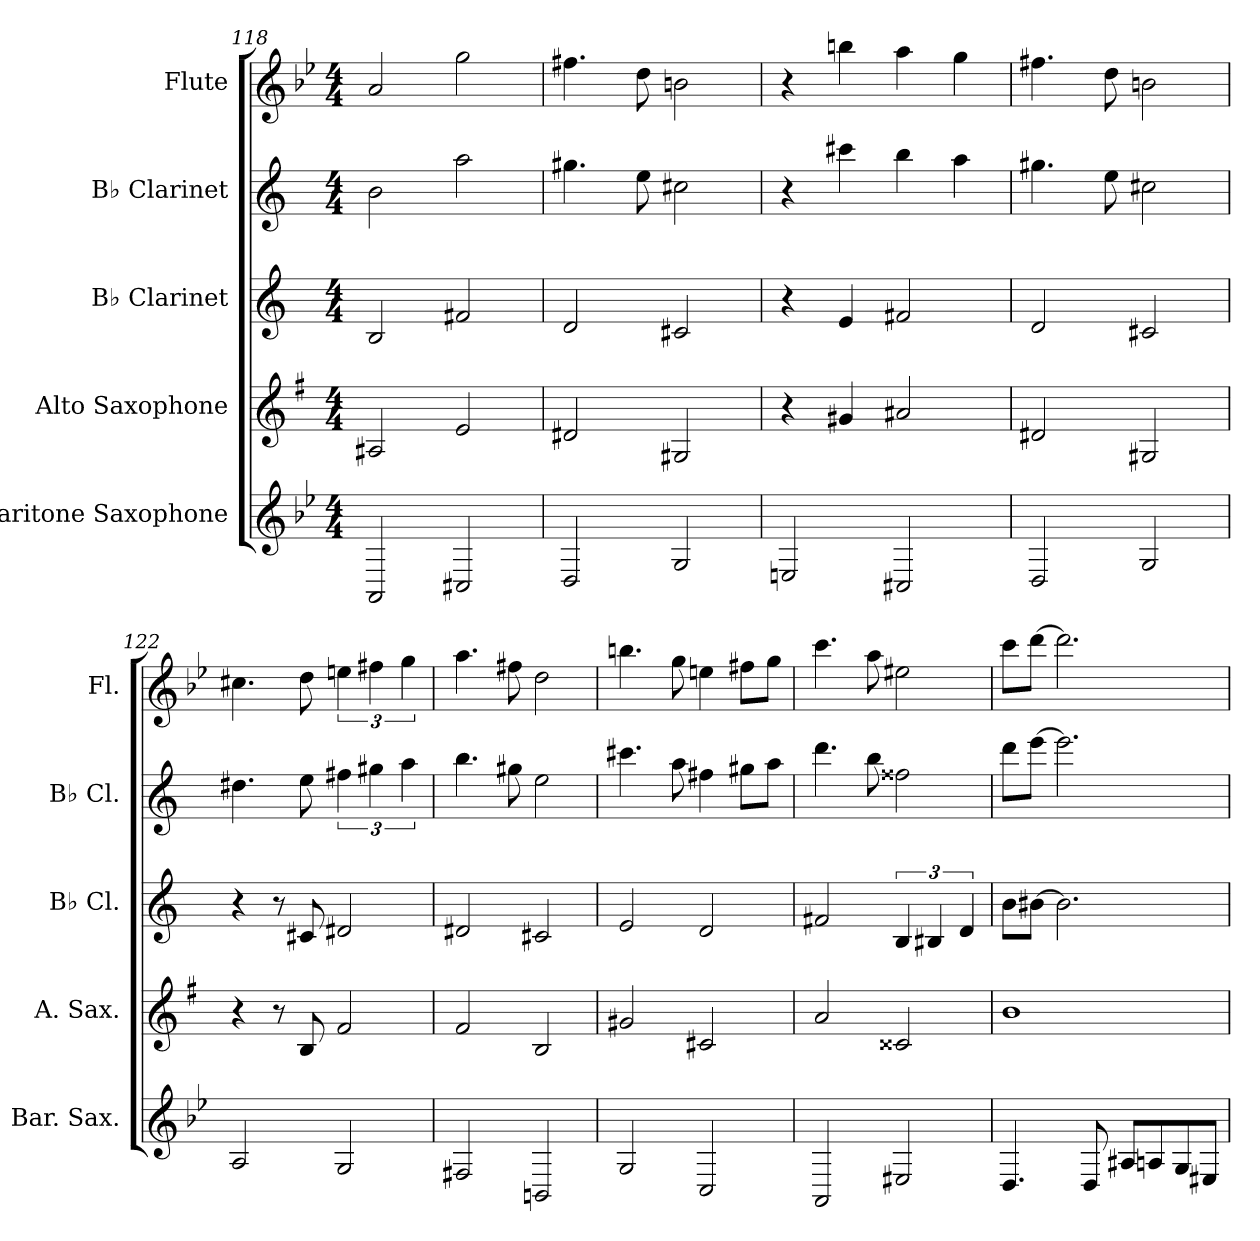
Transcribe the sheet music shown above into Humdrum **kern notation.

**kern	**kern	**kern	**kern	**kern
*part5	*part4	*part3	*part2	*part1
*staff5	*staff4	*staff3	*staff2	*staff1
*I"Baritone Saxophone	*I"Alto Saxophone	*I"B♭ Clarinet	*I"B♭ Clarinet	*I"Flute
*I'Bar. Sax.	*I'A. Sax.	*I'B♭ Cl.	*I'B♭ Cl.	*I'Fl.
*clefG2	*clefG2	*clefG2	*clefG2	*clefG2
*ITrd12c21	*ITrd5c9	*ITrd1c2	*ITrd1c2	*
*k[b-e-]	*k[b-e-]	*k[b-e-]	*k[b-e-]	*k[b-e-]
*M4/4	*M4/4	*M4/4	*M4/4	*M4/4
=118	=118	=118	=118	=118
2AAA/	2C#X/	2A/	2a\	2a/
2CC#X/	2G/	2en/	2gg\	2gg\
=119	=119	=119	=119	=119
2DD/	2F#X/	2c/	4.ff#X\	4.ff#X\
.	.	.	8dd\	8dd\
2GG/	2BBn/	2Bn/	2bn\	2bn\
!!LO:PB:g=z
=120	=120	=120	=120	=120
2EEn/	4r	4r	4r	4r
.	4Bn/	4d/	4bbn\	4bbn\
2CC#X/	2c#X/	2en/	4aa\	4aa\
.	.	.	4gg\	4gg\
=121	=121	=121	=121	=121
2DD/	2F#X/	2c/	4.ff#X\	4.ff#X\
.	.	.	8dd\	8dd\
2GG/	2BBn/	2Bn/	2bn\	2bn\
=122	=122	=122	=122	=122
2AA/	4r	4r	4.cc#X\	4.cc#X\
.	8r	8r	.	.
.	8D/	8Bn/	8dd\	8dd\
2GG/	2A/	2c#X/	6een\	6een\
.	.	.	6ff#X\	6ff#X\
.	.	.	6gg\	6gg\
=123	=123	=123	=123	=123
2FF#X/	2A/	2c#X/	4.aa\	4.aa\
.	.	.	8ff#X\	8ff#X\
2BBBn/	2D/	2Bn/	2dd\	2dd\
=124	=124	=124	=124	=124
2GG/	2Bn/	2d/	4.bbn\	4.bbn\
.	.	.	8gg\	8gg\
2CC/	2En/	2c/	4een\	4een\
.	.	.	8ff#X\L	8ff#X\L
.	.	.	8gg\J	8gg\J
=125	=125	=125	=125	=125
2AAA/	2c/	2en/	4.ccc\	4.ccc\
.	.	.	8aa\	8aa\
2EE#X/	2E#X/	6A/	2ee#X\	2ee#X\
.	.	6A#X/	.	.
.	.	6c/	.	.
!!LO:LB:g=z
=126	=126	=126	=126	=126
4.DD/	1d	8a\L	8ccc\L	8ccc\L
.	.	[8a#X\J	[8ddd\J	[8ddd\J
.	.	2.a#\]	2.ddd\]	2.ddd\]
8DD/	.	.	.	.
8AA#X/L	.	.	.	.
8AAn/	.	.	.	.
8GG/	.	.	.	.
8EE#X/J	.	.	.	.
=	=	=	=	=
*-	*-	*-	*-	*-
